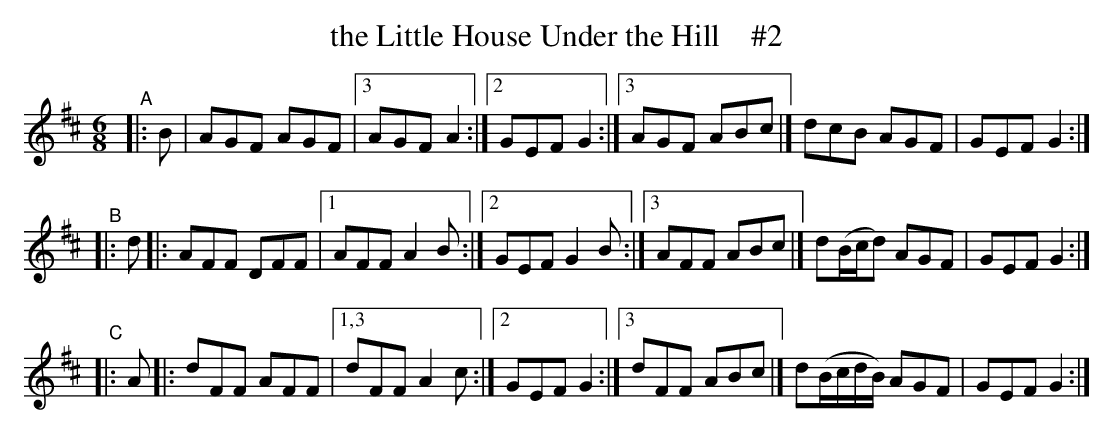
X:1
T: the Little House Under the Hill    #2
M: 6/8
L: 1/8
K: D
"^A"\
|: B |  AGF AGF |[3 AGF A2 :|[2 GEF G2 :|[3 AGF ABc |] dcB AGF | GEF G2 :|
"^B"\
|: d |: AFF DFF |[1 AFF A2B :|[2 GEF G2B :|[3 AFF ABc |] d(B/c/d) AGF | GEF G2 :|
"^C"\
|: A |: dFF AFF |[1,3 dFF A2c :|[2 GEF G2 :|[3 dFF ABc |] d(B/c/d/B/) AGF | GEF G2 :|
